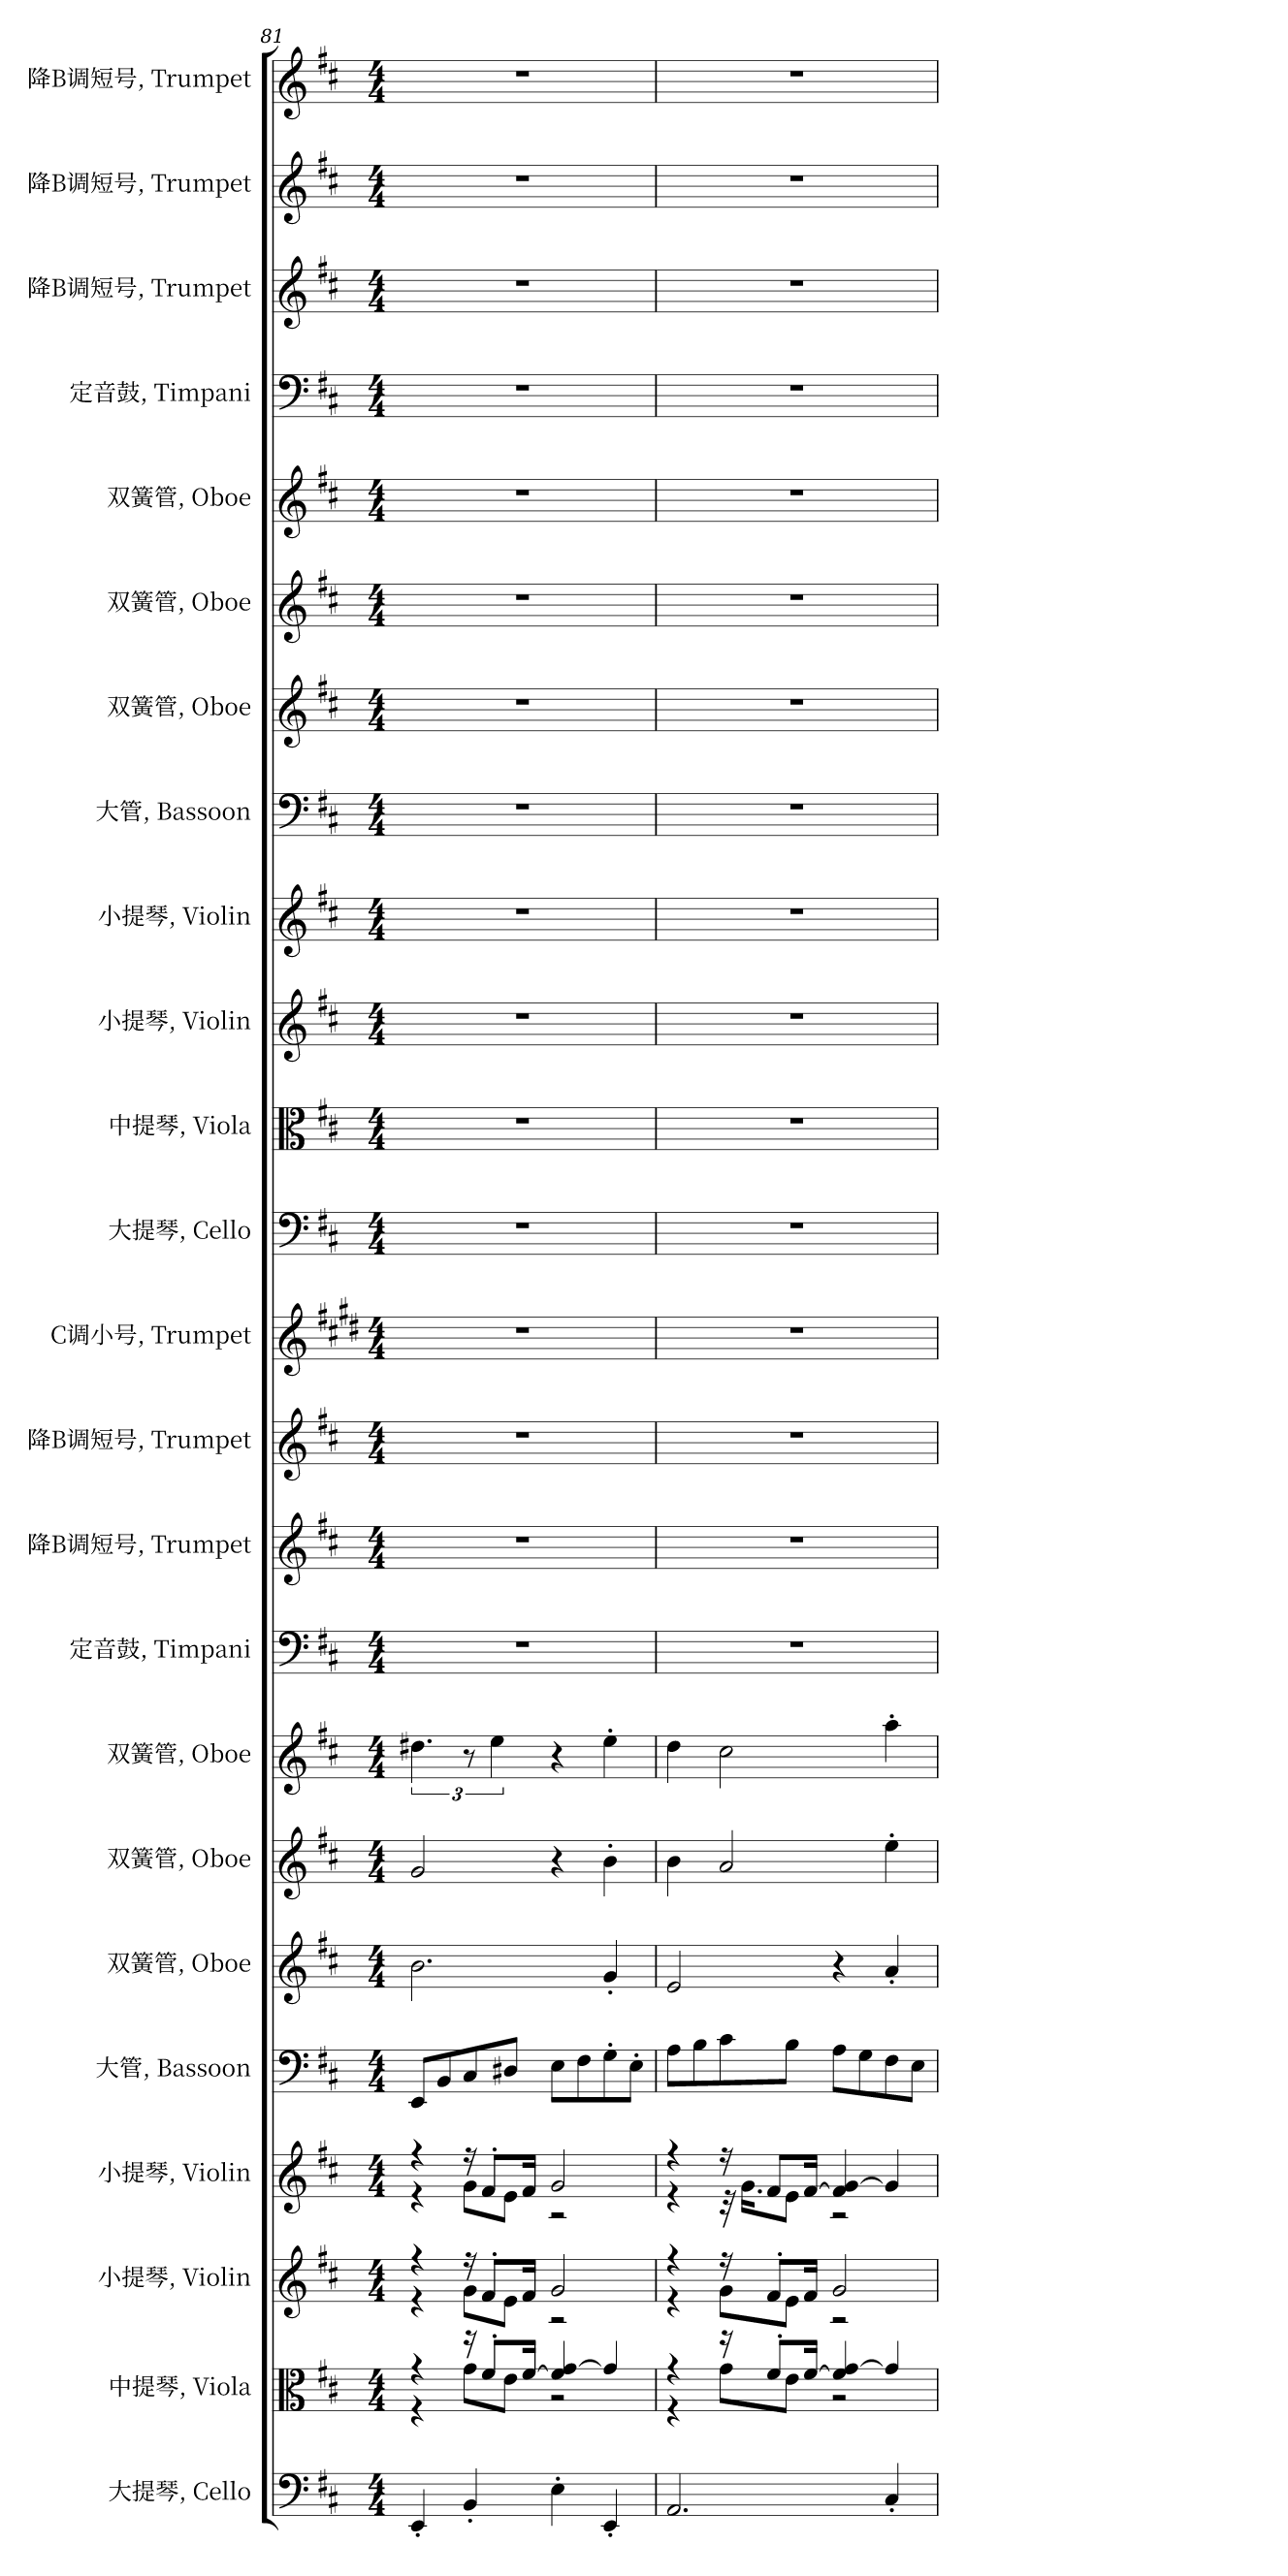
**kern	**kern	**kern	**kern	**kern	**kern	**kern	**kern	**kern	**kern	**kern	**kern	**kern	**kern	**kern	**kern	**kern	**kern	**kern	**kern	**kern	**kern	**kern	**kern
*part24	*part23	*part22	*part21	*part20	*part19	*part18	*part17	*part16	*part15	*part14	*part13	*part12	*part11	*part10	*part9	*part8	*part7	*part6	*part5	*part4	*part3	*part2	*part1
*staff24	*staff23	*staff22	*staff21	*staff20	*staff19	*staff18	*staff17	*staff16	*staff15	*staff14	*staff13	*staff12	*staff11	*staff10	*staff9	*staff8	*staff7	*staff6	*staff5	*staff4	*staff3	*staff2	*staff1
*I"大提琴, Cello	*I"中提琴, Viola	*I"小提琴, Violin	*I"小提琴, Violin	*I"大管, Bassoon	*I"双簧管, Oboe	*I"双簧管, Oboe	*I"双簧管, Oboe	*I"定音鼓, Timpani	*I"降B调短号, Trumpet	*I"降B调短号, Trumpet	*I"C调小号, Trumpet	*I"大提琴, Cello	*I"中提琴, Viola	*I"小提琴, Violin	*I"小提琴, Violin	*I"大管, Bassoon	*I"双簧管, Oboe	*I"双簧管, Oboe	*I"双簧管, Oboe	*I"定音鼓, Timpani	*I"降B调短号, Trumpet	*I"降B调短号, Trumpet	*I"降B调短号, Trumpet
*	*I'Vla.	*I'Vln.	*I'Vln.	*I'Bsn.	*I'Ob.	*I'Ob.	*I'Ob.	*I'Timp.	*	*	*I'C Tpt.	*	*I'Vla.	*I'Vln.	*I'Vln.	*I'Bsn.	*I'Ob.	*I'Ob.	*I'Ob.	*I'Timp.	*	*	*
!!LO:PB:g=z
*clefF4	*clefC3	*clefG2	*clefG2	*clefF4	*clefG2	*clefG2	*clefG2	*clefF4	*clefG2	*clefG2	*clefG2	*clefF4	*clefC3	*clefG2	*clefG2	*clefF4	*clefG2	*clefG2	*clefG2	*clefF4	*clefG2	*clefG2	*clefG2
*	*	*	*	*	*	*	*	*	*ITrd1c2	*ITrd1c2	*ITrd1c2	*	*	*	*	*	*	*	*	*	*ITrd1c2	*ITrd1c2	*ITrd1c2
*k[f#c#]	*k[f#c#]	*k[f#c#]	*k[f#c#]	*k[f#c#]	*k[f#c#]	*k[f#c#]	*k[f#c#]	*k[f#c#]	*k[]	*k[]	*k[f#c#]	*k[f#c#]	*k[f#c#]	*k[f#c#]	*k[f#c#]	*k[f#c#]	*k[f#c#]	*k[f#c#]	*k[f#c#]	*k[f#c#]	*k[]	*k[]	*k[]
*M4/4	*M4/4	*M4/4	*M4/4	*M4/4	*M4/4	*M4/4	*M4/4	*M4/4	*M4/4	*M4/4	*M4/4	*M4/4	*M4/4	*M4/4	*M4/4	*M4/4	*M4/4	*M4/4	*M4/4	*M4/4	*M4/4	*M4/4	*M4/4
=81	=81	=81	=81	=81	=81	=81	=81	=81	=81	=81	=81	=81	=81	=81	=81	=81	=81	=81	=81	=81	=81	=81	=81
*	*^	*^	*^	*	*	*	*	*	*	*	*	*	*	*	*	*	*	*	*	*	*	*	*
4EE'/	4r	4r	4r	4r	4r	4r	8EE/L	2.b\	2g/	6.dd#X\	1r	1r	1r	1r	1r	1r	1r	1r	1r	1r	1r	1r	1r	1r	1r	1r
.	.	.	.	.	.	.	8BB/	.	.	.	.	.	.	.	.	.	.	.	.	.	.	.	.	.	.	.
4BB'/	16r	8g\L	16r	8g\L	16r	8g\L	8C#/	.	.	12r	.	.	.	.	.	.	.	.	.	.	.	.	.	.	.	.
.	8f#'/L	.	8f#'/L	.	8f#'/L	.	.	.	.	.	.	.	.	.	.	.	.	.	.	.	.	.	.	.	.	.
.	.	.	.	.	.	.	.	.	.	6ee\	.	.	.	.	.	.	.	.	.	.	.	.	.	.	.	.
.	.	8e\J	.	8e\J	.	8e\J	8D#X/J	.	.	.	.	.	.	.	.	.	.	.	.	.	.	.	.	.	.	.
.	[16f#/Jk	.	16f#/Jk	.	16f#/Jk	.	.	.	.	.	.	.	.	.	.	.	.	.	.	.	.	.	.	.	.	.
4E'\	4f#/] [4g/	2r	2g/	2r	2g/	2r	8E\L	.	4r	4r	.	.	.	.	.	.	.	.	.	.	.	.	.	.	.	.
.	.	.	.	.	.	.	8F#\	.	.	.	.	.	.	.	.	.	.	.	.	.	.	.	.	.	.	.
4EE'/	4g/]	.	.	.	.	.	8G'\	4g'/	4b'\	4ee'\	.	.	.	.	.	.	.	.	.	.	.	.	.	.	.	.
.	.	.	.	.	.	.	8E'\J	.	.	.	.	.	.	.	.	.	.	.	.	.	.	.	.	.	.	.
=82	=82	=82	=82	=82	=82	=82	=82	=82	=82	=82	=82	=82	=82	=82	=82	=82	=82	=82	=82	=82	=82	=82	=82	=82	=82	=82
2.AA/	4r	4r	4r	4r	4r	4r	8A\L	2e/	4b\	4dd\	1r	1r	1r	1r	1r	1r	1r	1r	1r	1r	1r	1r	1r	1r	1r	1r
.	.	.	.	.	.	.	8B\	.	.	.	.	.	.	.	.	.	.	.	.	.	.	.	.	.	.	.
.	16r	8g\L	16r	8g\L	16r	32r	8c#\	.	2a/	2cc#\	.	.	.	.	.	.	.	.	.	.	.	.	.	.	.	.
.	.	.	.	.	.	16.g\KL	.	.	.	.	.	.	.	.	.	.	.	.	.	.	.	.	.	.	.	.
.	8f#'/L	.	8f#'/L	.	8f#/L	.	.	.	.	.	.	.	.	.	.	.	.	.	.	.	.	.	.	.	.	.
.	.	8e\J	.	8e\J	.	8e\J	8B\J	.	.	.	.	.	.	.	.	.	.	.	.	.	.	.	.	.	.	.
.	[16f#/Jk	.	16f#/Jk	.	[16f#/Jk	.	.	.	.	.	.	.	.	.	.	.	.	.	.	.	.	.	.	.	.	.
.	4f#/] [4g/	2r	2g/	2r	4f#/] [4g/	2r	8A\L	4r	.	.	.	.	.	.	.	.	.	.	.	.	.	.	.	.	.	.
.	.	.	.	.	.	.	8G\	.	.	.	.	.	.	.	.	.	.	.	.	.	.	.	.	.	.	.
4C#'/	4g/]	.	.	.	4g/]	.	8F#\	4a'/	4ee'\	4aa'\	.	.	.	.	.	.	.	.	.	.	.	.	.	.	.	.
.	.	.	.	.	.	.	8E\J	.	.	.	.	.	.	.	.	.	.	.	.	.	.	.	.	.	.	.
*	*v	*v	*	*	*v	*v	*	*	*	*	*	*	*	*	*	*	*	*	*	*	*	*	*	*	*	*
*	*	*v	*v	*	*	*	*	*	*	*	*	*	*	*	*	*	*	*	*	*	*	*	*	*
=	=	=	=	=	=	=	=	=	=	=	=	=	=	=	=	=	=	=	=	=	=	=	=
*-	*-	*-	*-	*-	*-	*-	*-	*-	*-	*-	*-	*-	*-	*-	*-	*-	*-	*-	*-	*-	*-	*-	*-
